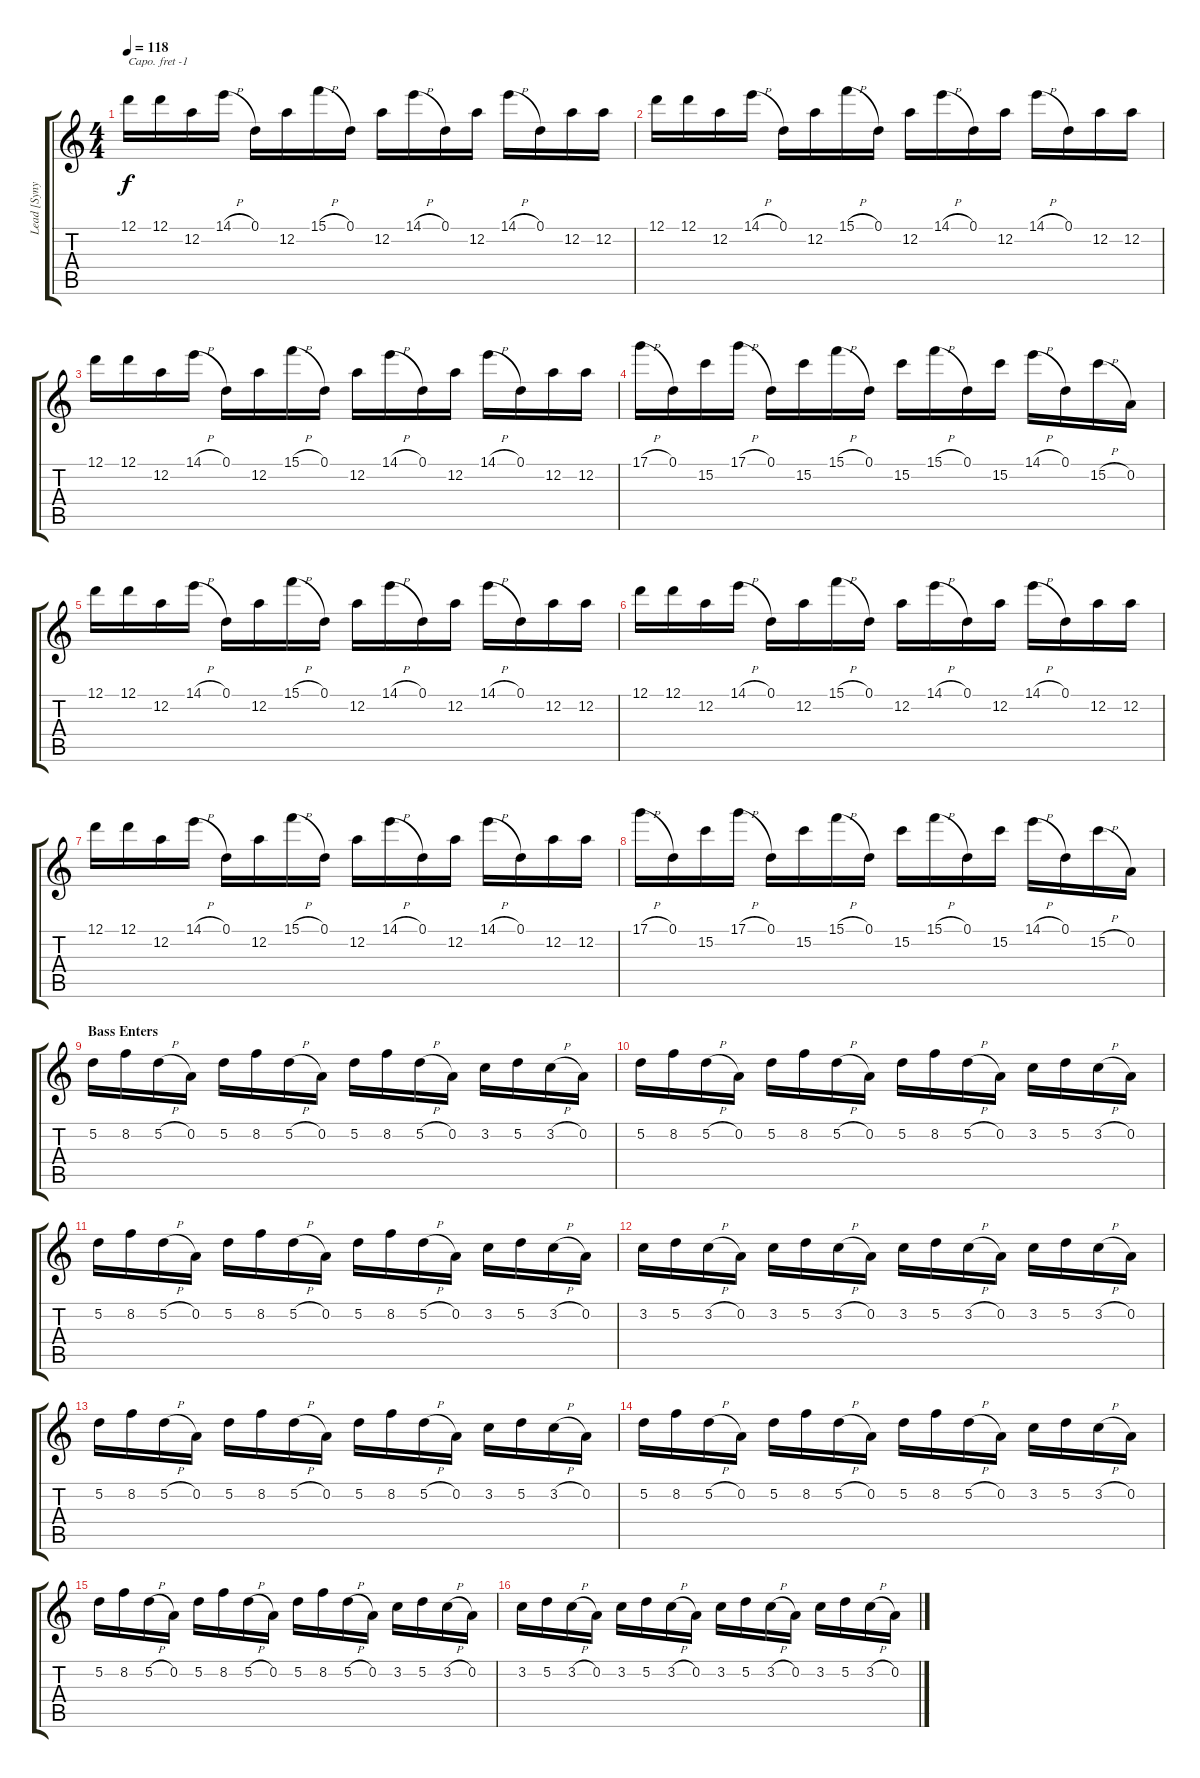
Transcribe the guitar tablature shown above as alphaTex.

\track ("Lead [Synyster Gates]" "Lead [Syny") {instrument distortionguitar}
\staff {score tabs}
\capo -1
\tuning (Eb4 Bb3 Gb3 Db3 Ab2 Db2) {hide}
\ts (4 4)
\tempo 118
\clef g2
\ks c
12.1.16{dy f} 12.1.16 12.2.16 14.1{h}.16 0.1.16 12.2.16 15.1{h}.16 0.1.16 12.2.16 14.1{h}.16 0.1.16 12.2.16 14.1{h}.16 0.1.16 12.2.16 12.2.16 |
12.1.16 12.1.16 12.2.16 14.1{h}.16 0.1.16 12.2.16 15.1{h}.16 0.1.16 12.2.16 14.1{h}.16 0.1.16 12.2.16 14.1{h}.16 0.1.16 12.2.16 12.2.16 |
12.1.16 12.1.16 12.2.16 14.1{h}.16 0.1.16 12.2.16 15.1{h}.16 0.1.16 12.2.16 14.1{h}.16 0.1.16 12.2.16 14.1{h}.16 0.1.16 12.2.16 12.2.16 |
17.1{h}.16 0.1.16 15.2.16 17.1{h}.16 0.1.16 15.2.16 15.1{h}.16 0.1.16 15.2.16 15.1{h}.16 0.1.16 15.2.16 14.1{h}.16 0.1.16 15.2{h}.16 0.2.16 |
12.1.16 12.1.16 12.2.16 14.1{h}.16 0.1.16 12.2.16 15.1{h}.16 0.1.16 12.2.16 14.1{h}.16 0.1.16 12.2.16 14.1{h}.16 0.1.16 12.2.16 12.2.16 |
12.1.16 12.1.16 12.2.16 14.1{h}.16 0.1.16 12.2.16 15.1{h}.16 0.1.16 12.2.16 14.1{h}.16 0.1.16 12.2.16 14.1{h}.16 0.1.16 12.2.16 12.2.16 |
12.1.16 12.1.16 12.2.16 14.1{h}.16 0.1.16 12.2.16 15.1{h}.16 0.1.16 12.2.16 14.1{h}.16 0.1.16 12.2.16 14.1{h}.16 0.1.16 12.2.16 12.2.16 |
17.1{h}.16 0.1.16 15.2.16 17.1{h}.16 0.1.16 15.2.16 15.1{h}.16 0.1.16 15.2.16 15.1{h}.16 0.1.16 15.2.16 14.1{h}.16 0.1.16 15.2{h}.16 0.2.16 |
\section ("" "Bass Enters")
5.2.16 8.2.16 5.2{h}.16 0.2.16 5.2.16 8.2.16 5.2{h}.16 0.2.16 5.2.16 8.2.16 5.2{h}.16 0.2.16 3.2.16 5.2.16 3.2{h}.16 0.2.16 |
5.2.16 8.2.16 5.2{h}.16 0.2.16 5.2.16 8.2.16 5.2{h}.16 0.2.16 5.2.16 8.2.16 5.2{h}.16 0.2.16 3.2.16 5.2.16 3.2{h}.16 0.2.16 |
5.2.16 8.2.16 5.2{h}.16 0.2.16 5.2.16 8.2.16 5.2{h}.16 0.2.16 5.2.16 8.2.16 5.2{h}.16 0.2.16 3.2.16 5.2.16 3.2{h}.16 0.2.16 |
3.2.16 5.2.16 3.2{h}.16 0.2.16 3.2.16 5.2.16 3.2{h}.16 0.2.16 3.2.16 5.2.16 3.2{h}.16 0.2.16 3.2.16 5.2.16 3.2{h}.16 0.2.16 |
5.2.16 8.2.16 5.2{h}.16 0.2.16 5.2.16 8.2.16 5.2{h}.16 0.2.16 5.2.16 8.2.16 5.2{h}.16 0.2.16 3.2.16 5.2.16 3.2{h}.16 0.2.16 |
5.2.16 8.2.16 5.2{h}.16 0.2.16 5.2.16 8.2.16 5.2{h}.16 0.2.16 5.2.16 8.2.16 5.2{h}.16 0.2.16 3.2.16 5.2.16 3.2{h}.16 0.2.16 |
5.2.16 8.2.16 5.2{h}.16 0.2.16 5.2.16 8.2.16 5.2{h}.16 0.2.16 5.2.16 8.2.16 5.2{h}.16 0.2.16 3.2.16 5.2.16 3.2{h}.16 0.2.16 |
3.2.16 5.2.16 3.2{h}.16 0.2.16 3.2.16 5.2.16 3.2{h}.16 0.2.16 3.2.16 5.2.16 3.2{h}.16 0.2.16 3.2.16 5.2.16 3.2{h}.16 0.2.16
